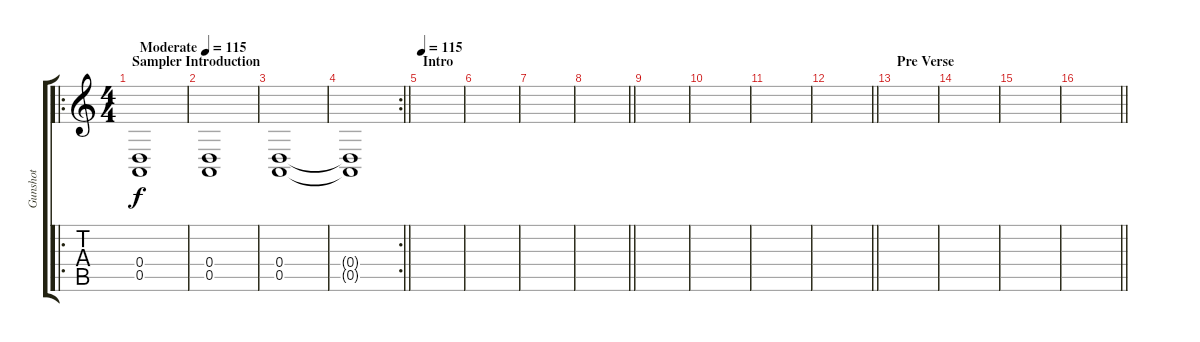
\track ("Gunshot" "Gunshot") {instrument gunshot}
\staff {score tabs}
\tuning (E4 B3 G3 D3 A2 D2) {hide}
\ro
\ts (4 4)
\section ("" "Sampler Introduction")
\tempo (115 "Moderate")
\tempo 102
\tempo (115 "Moderate")
\clef g2
\ks c
(0.4 0.5).1{dy f instrument gunshot} |
(0.4 0.5).1 |
(0.4 0.5).1 |
\rc 2
\barLineRight lightlight
(0.4{t} 0.5{t}).1 |
\section ("" "Intro")
\tempo 115
|
|
|
\barLineRight lightlight
|
\section ("" "")
|
|
|
\barLineRight lightlight
|
\section ("" "Pre Verse")
|
|
|
\barLineRight lightlight
